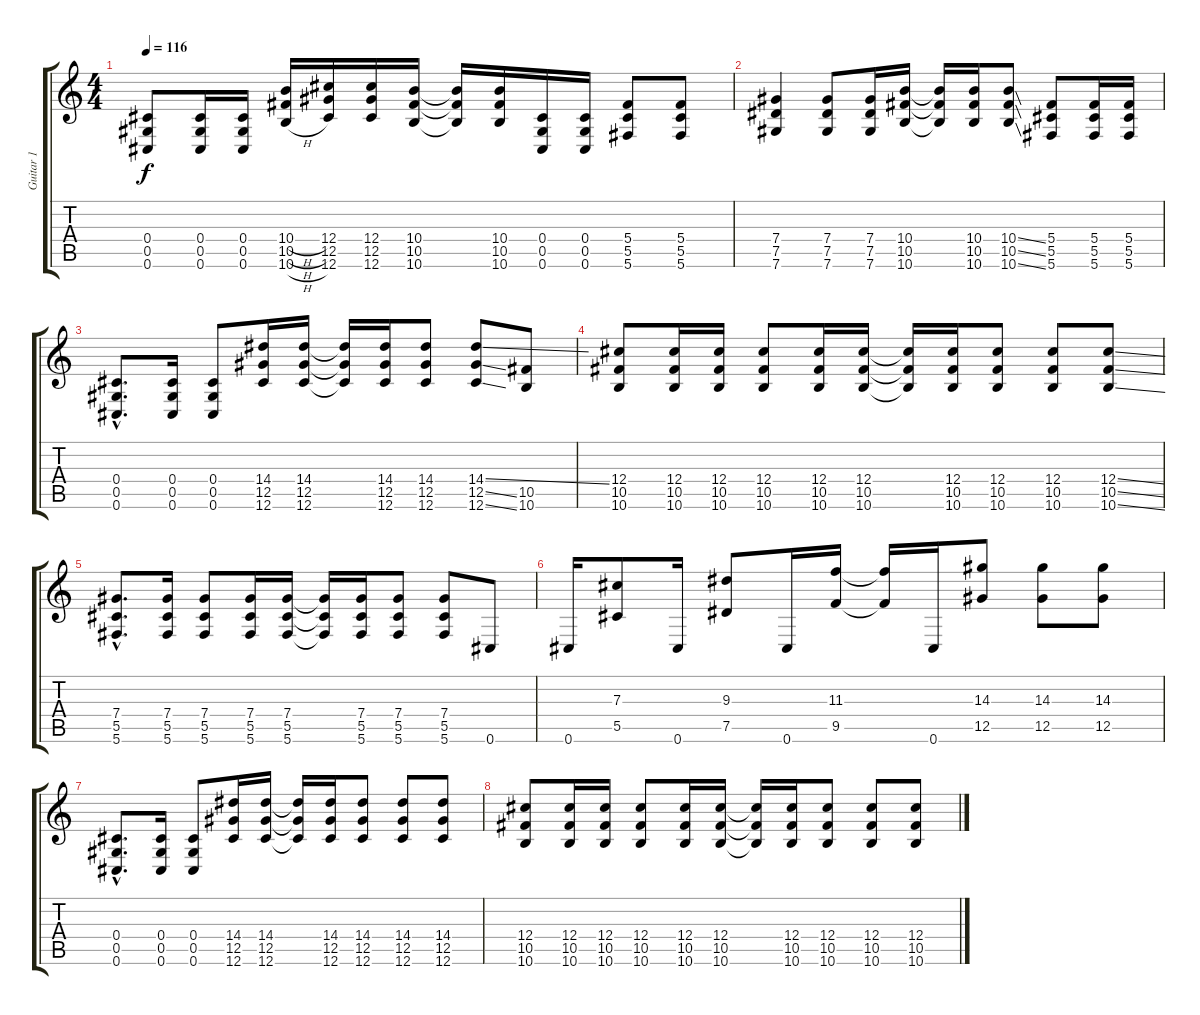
\track ("Guitar 1" "Guitar 1") {instrument overdrivenguitar}
\staff {score tabs}
\tuning (Eb4 Bb3 Gb3 Db3 Ab2 Db2) {hide}
\ts (4 4)
\tempo 116
\clef g2
\ks c
(0.4 0.5 0.6).8{dy f} (0.4 0.5 0.6).16 (0.4 0.5 0.6).16 (10.4{h} 10.5{h} 10.6{h}).16 (12.4 12.5 12.6).16 (12.4 12.5 12.6).16 (10.4 10.5 10.6).16 (10.4{t} 10.5{t} 10.6{t}).16 (10.4 10.5 10.6).16 (0.4 0.5 0.6).16 (0.4 0.5 0.6).16 (5.4 5.5 5.6).8 (5.4 5.5 5.6).8 |
(7.4 7.5 7.6).4 (7.4 7.5 7.6).8 (7.4 7.5 7.6).16 (10.4 10.5 10.6).16 (10.4{t} 10.5{t} 10.6{t}).16 (10.4 10.5 10.6).16 (10.4{ss} 10.5{ss} 10.6{ss}).8 (5.4 5.5 5.6).8 (5.4 5.5 5.6).16 (5.4 5.5 5.6).16 |
(0.4{hac} 0.5{hac} 0.6{hac}).8{d} (0.4 0.5 0.6).16 (0.4 0.5 0.6).8 (14.4 12.5 12.6).16 (14.4 12.5 12.6).16 (14.4{t} 12.5{t} 12.6{t}).16 (14.4 12.5 12.6).16 (14.4 12.5 12.6).8 (14.4{ss} 12.5{ss} 12.6{ss}).8 (10.5 10.6).8 |
(12.4 10.5 10.6).8 (12.4 10.5 10.6).16 (12.4 10.5 10.6).16 (12.4 10.5 10.6).8 (12.4 10.5 10.6).16 (12.4 10.5 10.6).16 (12.4{t} 10.5{t} 10.6{t}).16 (12.4 10.5 10.6).16 (12.4 10.5 10.6).8 (12.4 10.5 10.6).8 (12.4{ss} 10.5{ss} 10.6{ss}).8 |
(7.4{hac} 5.5{hac} 5.6{hac}).8{d} (7.4 5.5 5.6).16 (7.4 5.5 5.6).8 (7.4 5.5 5.6).16 (7.4 5.5 5.6).16 (7.4{t} 5.5{t} 5.6{t}).16 (7.4 5.5 5.6).16 (7.4 5.5 5.6).8 (7.4 5.5 5.6).8 0.6.8 |
0.6.16 (7.3 5.5).8 0.6.16 (9.3 7.5).8 0.6.16 (11.3 9.5).16 (11.3{t} 9.5{t}).16 0.6.16 (14.3 12.5).8 (14.3 12.5).8 (14.3 12.5).8 |
(0.4{hac} 0.5{hac} 0.6{hac}).8{d} (0.4 0.5 0.6).16 (0.4 0.5 0.6).8 (14.4 12.5 12.6).16 (14.4 12.5 12.6).16 (14.4{t} 12.5{t} 12.6{t}).16 (14.4 12.5 12.6).16 (14.4 12.5 12.6).8 (14.4 12.5 12.6).8 (14.4 12.5 12.6).8 |
(12.4 10.5 10.6).8 (12.4 10.5 10.6).16 (12.4 10.5 10.6).16 (12.4 10.5 10.6).8 (12.4 10.5 10.6).16 (12.4 10.5 10.6).16 (12.4{t} 10.5{t} 10.6{t}).16 (12.4 10.5 10.6).16 (12.4 10.5 10.6).8 (12.4 10.5 10.6).8 (12.4{ss} 10.5{ss} 10.6{ss}).8
